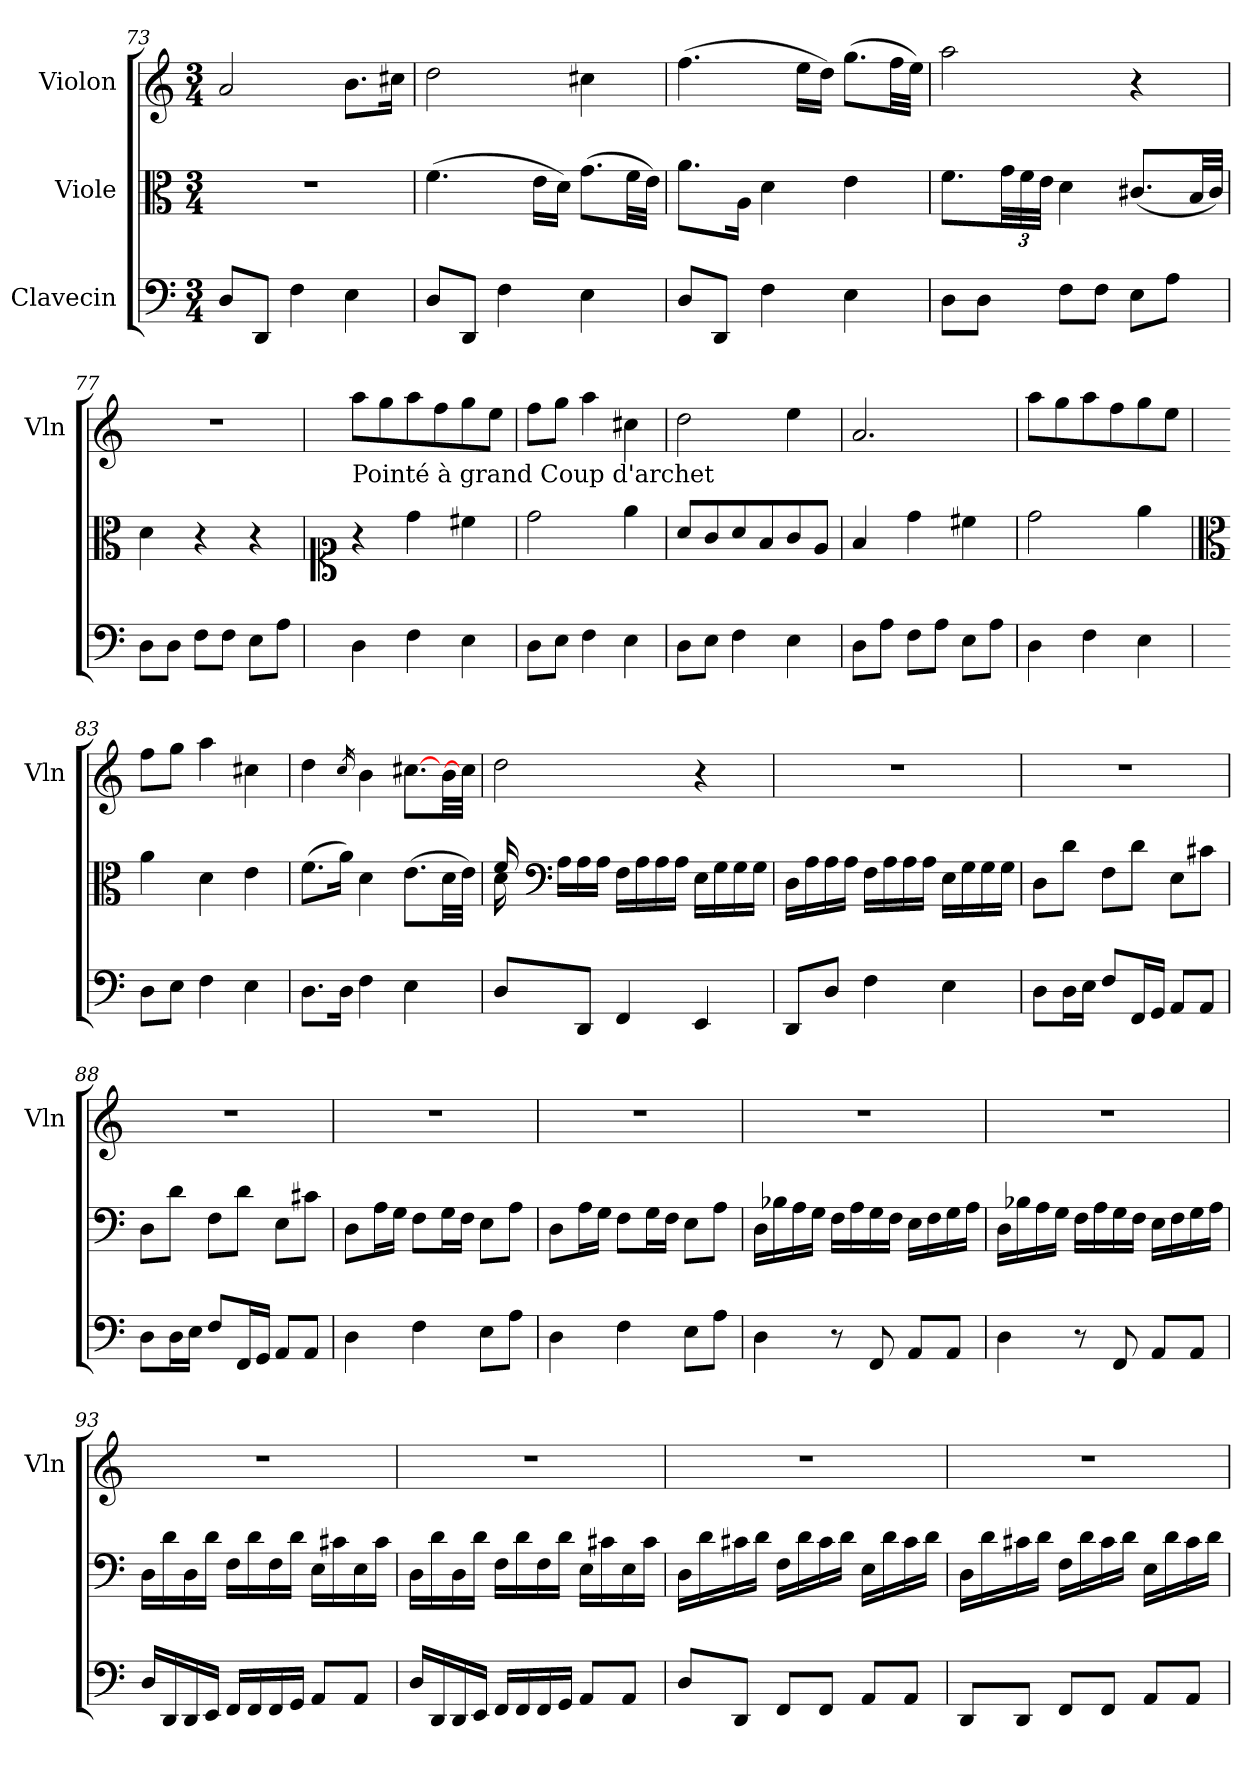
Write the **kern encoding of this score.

**kern	**kern	**kern
*part3	*part2	*part1
*staff3	*staff2	*staff1
*I"Clavecin	*I"Viole	*I"Violon
*	*	*I'Vln
*clefF4	*clefC3	*clefG2
*k[]	*k[]	*k[]
*M3/4	*M3/4	*M3/4
=73	=73	=73
8D/L	2.r	2a/
8DD/J	.	.
4F\	.	.
4E\	.	8.b\L
.	.	16cc#X\Jk
!!LO:PB:g=z
=74	=74	=74
8D/L	(>4.f\	2dd\
8DD/J	.	.
4F\	.	.
.	16e\LL	.
.	16d\JJ)	.
4E\	(>8.g\L	4cc#X\
.	32f\LL	.
.	32e\JJJ)	.
=75	=75	=75
8D/L	8.a\L	(>4.ff\
8DD/J	.	.
.	16A\Jk	.
4F\	4d\	.
.	.	16ee\LL
.	.	16dd\JJ)
4E\	4e\	(>8.gg\L
.	.	32ff\LL
.	.	32ee\JJJ)
=76	=76	=76
8D\L	8.f\L	2aa\
8D\J	.	.
*	*Xbrackettup	*
.	48g\LL	.
.	48f\	.
.	48e\JJJ	.
8F\L	4d\	.
8F\J	.	.
8E\L	(<8.c#X/L	4r
8A\J	.	.
.	32B/LL	.
.	32c#/JJJ)	.
=77	=77	=77
8D\L	4d\	2.r
8D\J	.	.
8F\L	4r	.
8F\J	.	.
8E\L	4r	.
8A\J	.	.
!!LO:LB:g=z
=78	=78	=78
*	*clefC1	*
!	!	!LO:TX:b:t=Pointé à grand Coup d'archet
4D\	4r	8aa\L
.	.	8gg\
4F\	4dd\	8aa\
.	.	8ff\
4E\	4cc#X\	8gg\
.	.	8ee\J
=79	=79	=79
8D\L	2dd\	8ff\L
8E\J	.	8gg\J
4F\	.	4aa\
4E\	4ee\	4cc#X\
=80	=80	=80
8D\L	8a/L	2dd\
8E\J	8g/	.
4F\	8a/	.
.	8f/	.
4E\	8g/	4ee\
.	8e/J	.
=81	=81	=81
8D\L	4f/	2.a/
8A\J	.	.
8F\L	4dd\	.
8A\J	.	.
8E\L	4cc#X\	.
8A\J	.	.
=82	=82	=82
4D\	2dd\	8aa\L
.	.	8gg\
4F\	.	8aa\
.	.	8ff\
4E\	4ee\	8gg\
.	.	8ee\J
!!LO:LB:g=z
=83	=83	=83
*	*clefC3	*
8D\L	4a\	8ff\L
8E\J	.	8gg\J
4F\	4d\	4aa\
4E\	4e\	4cc#X\
=84	=84	=84
8.D\L	(>8.f\L	4dd\
16D\Jk	16a\Jk)	.
.	.	16qcc/
4F\	4d\	4b\
4E\	(>8.e\L	[8.cc#X\L
.	32d\LL	32b\LL
.	32e\JJJ)	32cc#\JJJ]
=85	=85	=85
*	*^	*
8D/L	16f/	16d\	2dd\
*	*clefF4	*	*
.	16A\LL	2ryy	.
8DD/J	16A\	.	.
.	16A\JJ	.	.
4FF/	16F\LL	.	.
.	16A\	.	.
.	16A\	.	.
.	16A\JJ	.	.
4EE/	16E\LL	.	4r
.	16G\	8.ryy	.
.	16G\	.	.
.	16G\JJ	.	.
*	*v	*v	*
=86	=86	=86
8DD/L	16D\LL	2.r
.	16A\	.
8D/J	16A\	.
.	16A\JJ	.
4F\	16F\LL	.
.	16A\	.
.	16A\	.
.	16A\JJ	.
4E\	16E\LL	.
.	16G\	.
.	16G\	.
.	16G\JJ	.
!!LO:LB:g=z
=87	=87	=87
8D\L	8D\L	2.r
16D\L	8d\J	.
16E\JJ	.	.
8F/L	8F\L	.
16FF/L	8d\J	.
16GG/JJ	.	.
8AA/L	8E\L	.
8AA/J	8c#X\J	.
=88	=88	=88
8D\L	8D\L	2.r
16D\L	8d\J	.
16E\JJ	.	.
8F/L	8F\L	.
16FF/L	8d\J	.
16GG/JJ	.	.
8AA/L	8E\L	.
8AA/J	8c#X\J	.
=89	=89	=89
4D\	8D\L	2.r
.	16A\L	.
.	16G\JJ	.
4F\	8F\L	.
.	16G\L	.
.	16F\JJ	.
8E\L	8E\L	.
8A\J	8A\J	.
=90	=90	=90
4D\	8D\L	2.r
.	16A\L	.
.	16G\JJ	.
4F\	8F\L	.
.	16G\L	.
.	16F\JJ	.
8E\L	8E\L	.
8A\J	8A\J	.
!!LO:LB:g=z
=91	=91	=91
4D\	16D\LL	2.r
.	16B-X\	.
.	16A\	.
.	16G\JJ	.
8r	16F\LL	.
.	16A\	.
8FF/	16G\	.
.	16F\JJ	.
8AA/L	16E\LL	.
.	16F\	.
8AA/J	16G\	.
.	16A\JJ	.
=92	=92	=92
4D\	16D\LL	2.r
.	16B-X\	.
.	16A\	.
.	16G\JJ	.
8r	16F\LL	.
.	16A\	.
8FF/	16G\	.
.	16F\JJ	.
8AA/L	16E\LL	.
.	16F\	.
8AA/J	16G\	.
.	16A\JJ	.
=93	=93	=93
16D/LL	16D\LL	2.r
16DD/	16d\	.
16DD/	16D\	.
16EE/JJ	16d\JJ	.
16FF/LL	16F\LL	.
16FF/	16d\	.
16FF/	16F\	.
16GG/JJ	16d\JJ	.
8AA/L	16E\LL	.
.	16c#X\	.
8AA/J	16E\	.
.	16c#\JJ	.
=94	=94	=94
16D/LL	16D\LL	2.r
16DD/	16d\	.
16DD/	16D\	.
16EE/JJ	16d\JJ	.
16FF/LL	16F\LL	.
16FF/	16d\	.
16FF/	16F\	.
16GG/JJ	16d\JJ	.
8AA/L	16E\LL	.
.	16c#X\	.
8AA/J	16E\	.
.	16c#\JJ	.
!!LO:PB:g=z
=95	=95	=95
8D/L	16D\LL	2.r
.	16d\	.
8DD/J	16c#X\	.
.	16d\JJ	.
8FF/L	16F\LL	.
.	16d\	.
8FF/J	16c#\	.
.	16d\JJ	.
8AA/L	16E\LL	.
.	16d\	.
8AA/J	16c#\	.
.	16d\JJ	.
=96	=96	=96
8DD/L	16D\LL	2.r
.	16d\	.
8DD/J	16c#X\	.
.	16d\JJ	.
8FF/L	16F\LL	.
.	16d\	.
8FF/J	16c#\	.
.	16d\JJ	.
8AA/L	16E\LL	.
.	16d\	.
8AA/J	16c#\	.
.	16d\JJ	.
=	=	=
*-	*-	*-
